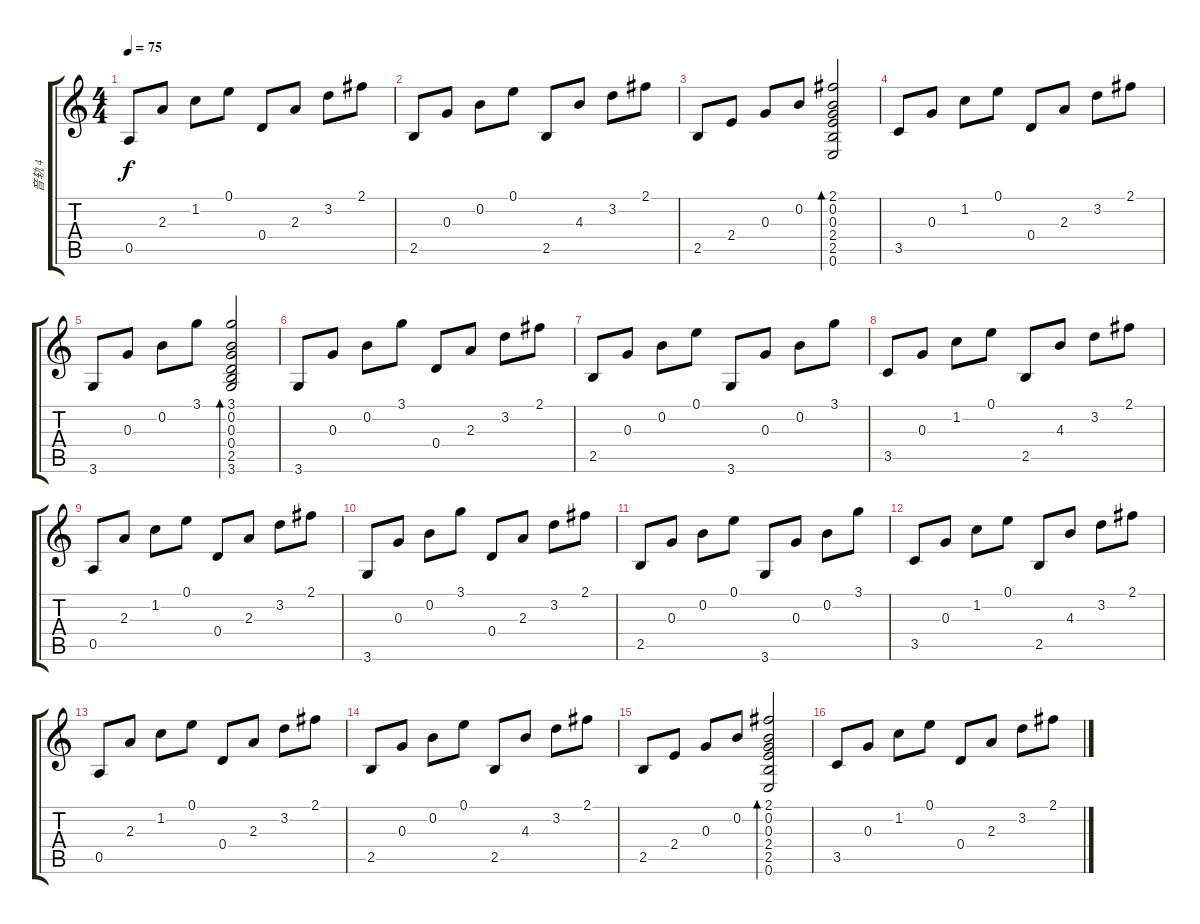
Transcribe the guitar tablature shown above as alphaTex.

\track ("音轨 4" "音轨 4") {instrument acousticguitarsteel}
\staff {score tabs}
\tuning (E4 B3 G3 D3 A2 E2) {hide}
\ts (4 4)
\tempo 75
\clef g2
\ks c
0.5.8{dy f} 2.3.8 1.2.8 0.1.8 0.4.8 2.3.8 3.2.8 2.1.8 |
2.5.8 0.3.8 0.2.8 0.1.8 2.5.8 4.3.8 3.2.8 2.1.8 |
2.5.8 2.4.8 0.3.8 0.2.8 (2.1 0.2 0.3 2.4 2.5 0.6).2{bd 30} |
3.5.8 0.3.8 1.2.8 0.1.8 0.4.8 2.3.8 3.2.8 2.1.8 |
3.6.8 0.3.8 0.2.8 3.1.8 (3.1 0.2 0.3 0.4 2.5 3.6).2{bd 30} |
3.6.8 0.3.8 0.2.8 3.1.8 0.4.8 2.3.8 3.2.8 2.1.8 |
2.5.8 0.3.8 0.2.8 0.1.8 3.6.8 0.3.8 0.2.8 3.1.8 |
3.5.8 0.3.8 1.2.8 0.1.8 2.5.8 4.3.8 3.2.8 2.1.8 |
0.5.8 2.3.8 1.2.8 0.1.8 0.4.8 2.3.8 3.2.8 2.1.8 |
3.6.8 0.3.8 0.2.8 3.1.8 0.4.8 2.3.8 3.2.8 2.1.8 |
2.5.8 0.3.8 0.2.8 0.1.8 3.6.8 0.3.8 0.2.8 3.1.8 |
3.5.8 0.3.8 1.2.8 0.1.8 2.5.8 4.3.8 3.2.8 2.1.8 |
0.5.8 2.3.8 1.2.8 0.1.8 0.4.8 2.3.8 3.2.8 2.1.8 |
2.5.8 0.3.8 0.2.8 0.1.8 2.5.8 4.3.8 3.2.8 2.1.8 |
2.5.8 2.4.8 0.3.8 0.2.8 (2.1 0.2 0.3 2.4 2.5 0.6).2{bd 30} |
3.5.8 0.3.8 1.2.8 0.1.8 0.4.8 2.3.8 3.2.8 2.1.8
